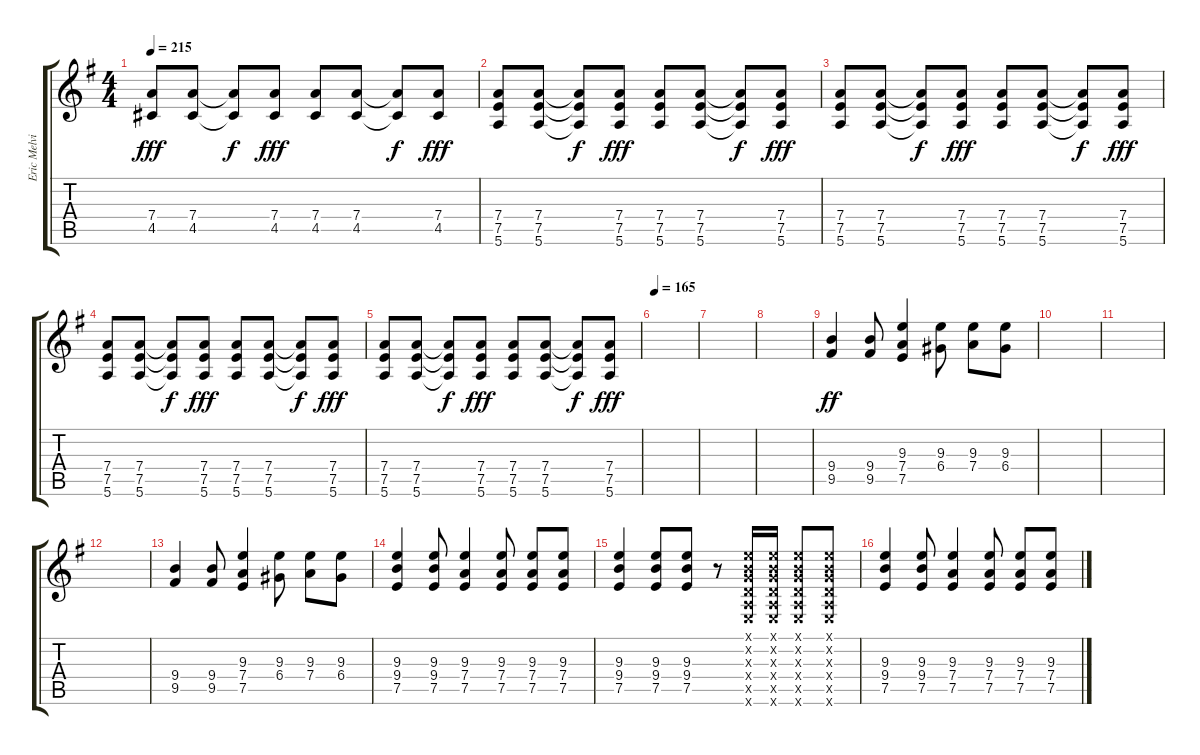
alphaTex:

\track ("Eric Melvin" "Eric Melvi") {instrument overdrivenguitar}
\staff {score tabs}
\tuning (E4 B3 G3 D3 A2 E2) {hide}
\ts (4 4)
\tempo 215
\clef g2
\ks eminor
(7.4 4.5).8{dy fff} (7.4 4.5).8 (7.4{t} 4.5{t}).8{dy f} (7.4 4.5).8{dy fff} (7.4 4.5).8 (7.4 4.5).8 (7.4{t} 4.5{t}).8{dy f} (7.4 4.5).8{dy fff} |
(7.4 7.5 5.6).8 (7.4 7.5 5.6).8 (7.4{t} 7.5{t} 5.6{t}).8{dy f} (7.4 7.5 5.6).8{dy fff} (7.4 7.5 5.6).8 (7.4 7.5 5.6).8 (7.4{t} 7.5{t} 5.6{t}).8{dy f} (7.4 7.5 5.6).8{dy fff} |
(7.4 7.5 5.6).8 (7.4 7.5 5.6).8 (7.4{t} 7.5{t} 5.6{t}).8{dy f} (7.4 7.5 5.6).8{dy fff} (7.4 7.5 5.6).8 (7.4 7.5 5.6).8 (7.4{t} 7.5{t} 5.6{t}).8{dy f} (7.4 7.5 5.6).8{dy fff} |
(7.4 7.5 5.6).8 (7.4 7.5 5.6).8 (7.4{t} 7.5{t} 5.6{t}).8{dy f} (7.4 7.5 5.6).8{dy fff} (7.4 7.5 5.6).8 (7.4 7.5 5.6).8 (7.4{t} 7.5{t} 5.6{t}).8{dy f} (7.4 7.5 5.6).8{dy fff} |
(7.4 7.5 5.6).8 (7.4 7.5 5.6).8 (7.4{t} 7.5{t} 5.6{t}).8{dy f} (7.4 7.5 5.6).8{dy fff} (7.4 7.5 5.6).8 (7.4 7.5 5.6).8 (7.4{t} 7.5{t} 5.6{t}).8{dy f} (7.4 7.5 5.6).8{dy fff} |
\tempo 165
|
|
|
(9.4 9.5).4{dy ff} (9.4 9.5).8 (9.3 7.4 7.5).4 (9.3 6.4).8 (9.3 7.4).8 (9.3 6.4).8 |
|
|
|
(9.4 9.5).4 (9.4 9.5).8 (9.3 7.4 7.5).4 (9.3 6.4).8 (9.3 7.4).8 (9.3 6.4).8 |
(9.3 9.4 7.5).4 (9.3 9.4 7.5).8 (9.3 7.4 7.5).4 (9.3 7.4 7.5).8 (9.3 7.4 7.5).8 (9.3 7.4 7.5).8 |
(9.3 9.4 7.5).4 (9.3 9.4 7.5).8 (9.3 9.4 7.5).8 r.8 (0.1{x} 0.2{x} 0.3{x} 0.4{x} 0.5{x} 0.6{x}).16 (0.1{x} 0.2{x} 0.3{x} 0.4{x} 0.5{x} 0.6{x}).16 (0.1{x} 0.2{x} 0.3{x} 0.4{x} 0.5{x} 0.6{x}).8 (0.1{x} 0.2{x} 0.3{x} 0.4{x} 0.5{x} 0.6{x}).8 |
(9.3 9.4 7.5).4 (9.3 9.4 7.5).8 (9.3 7.4 7.5).4 (9.3 7.4 7.5).8 (9.3 7.4 7.5).8 (9.3 7.4 7.5).8
